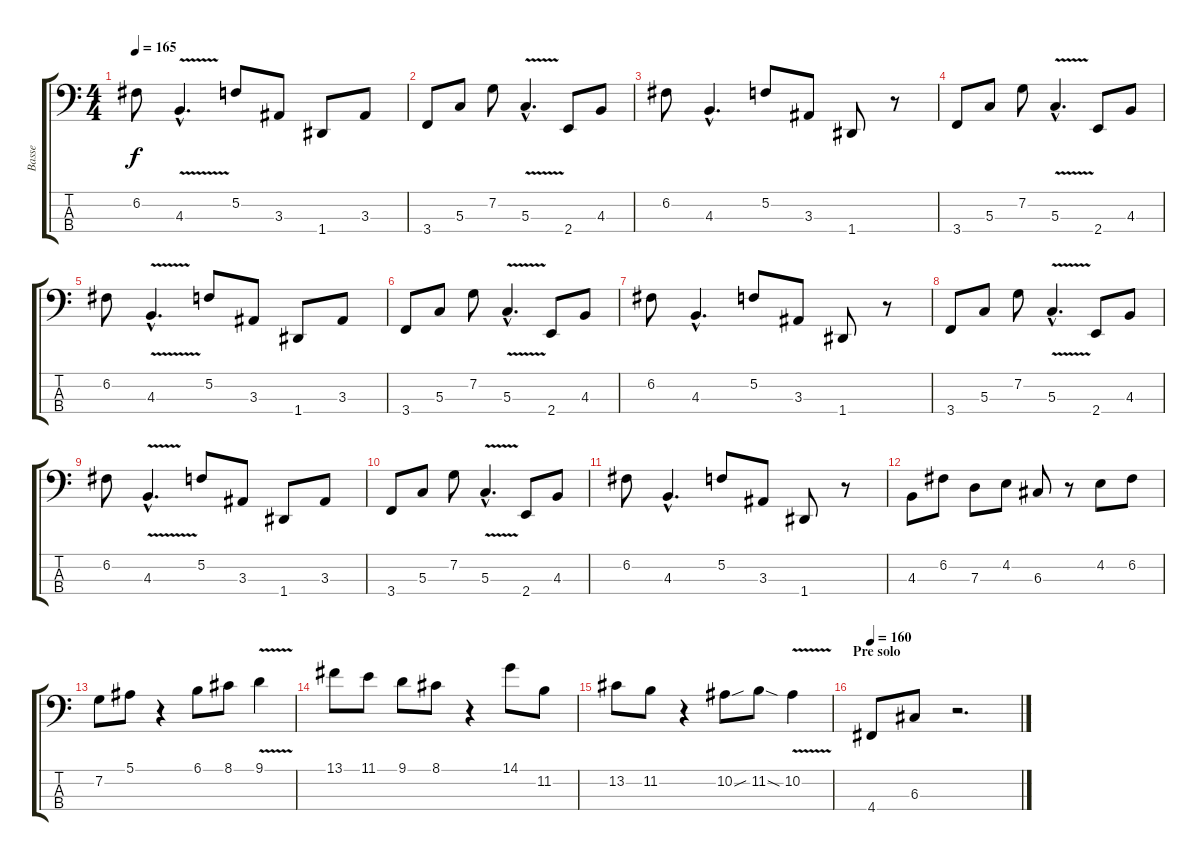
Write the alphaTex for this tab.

\track ("Basse" "Basse") {instrument electricbasspick}
\staff {score tabs}
\tuning (F2 C2 G1 D1) {hide}
\ts (4 4)
\tempo 165
\clef f4
\ks c
6.2.8{dy f} 4.3{v hac}.4{d} 5.2.8 3.3.8 1.4.8 3.3.8 |
3.4.8 5.3.8 7.2.8 5.3{v hac}.4{d} 2.4.8 4.3.8 |
6.2.8 4.3{hac}.4{d} 5.2.8 3.3.8 1.4.8 r.8 |
3.4.8 5.3.8 7.2.8 5.3{v hac}.4{d} 2.4.8 4.3.8 |
6.2.8 4.3{v hac}.4{d} 5.2.8 3.3.8 1.4.8 3.3.8 |
3.4.8 5.3.8 7.2.8 5.3{v hac}.4{d} 2.4.8 4.3.8 |
6.2.8 4.3{hac}.4{d} 5.2.8 3.3.8 1.4.8 r.8 |
3.4.8 5.3.8 7.2.8 5.3{v hac}.4{d} 2.4.8 4.3.8 |
6.2.8 4.3{v hac}.4{d} 5.2.8 3.3.8 1.4.8 3.3.8 |
3.4.8 5.3.8 7.2.8 5.3{v hac}.4{d} 2.4.8 4.3.8 |
6.2.8 4.3{hac}.4{d} 5.2.8 3.3.8 1.4.8 r.8 |
4.3.8 6.2.8 7.3.8 4.2.8 6.3.8 r.8 4.2.8 6.2.8 |
7.2.8 5.1.8 r.4 6.1.8 8.1.8 9.1{v}.4 |
13.1.8 11.1.8 9.1.8 8.1.8 r.4 14.1.8 11.2.8 |
13.2.8 11.2.8 r.4 10.2{sou}.8 11.2{sod}.8 10.2{v}.4 |
\section ("" "Pre solo")
\tempo 160
4.4.8 6.3.8 r.2{d}
